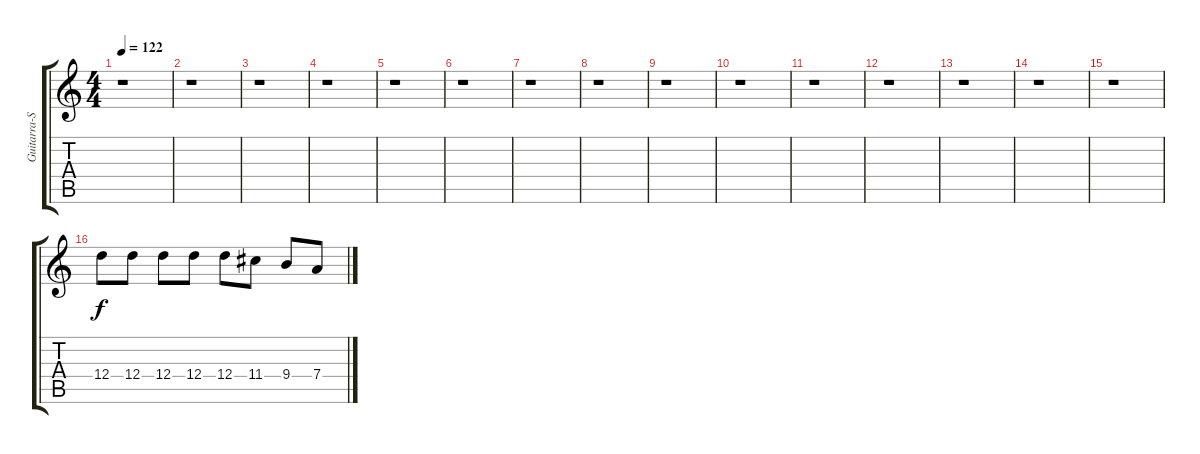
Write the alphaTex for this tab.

\track ("Guitarra-Solo" "Guitarra-S") {instrument overdrivenguitar}
\staff {score tabs}
\tuning (E4 B3 G3 D3 A2 E2) {hide}
\ts (4 4)
\tempo 122
\clef g2
\ks c
r.1{dy f instrument overdrivenguitar} |
r.1 |
r.1 |
r.1 |
r.1 |
r.1 |
r.1 |
r.1 |
r.1 |
r.1 |
r.1 |
r.1 |
r.1 |
r.1 |
r.1 |
12.4.8 12.4.8 12.4.8 12.4.8 12.4.8 11.4.8 9.4.8 7.4.8
